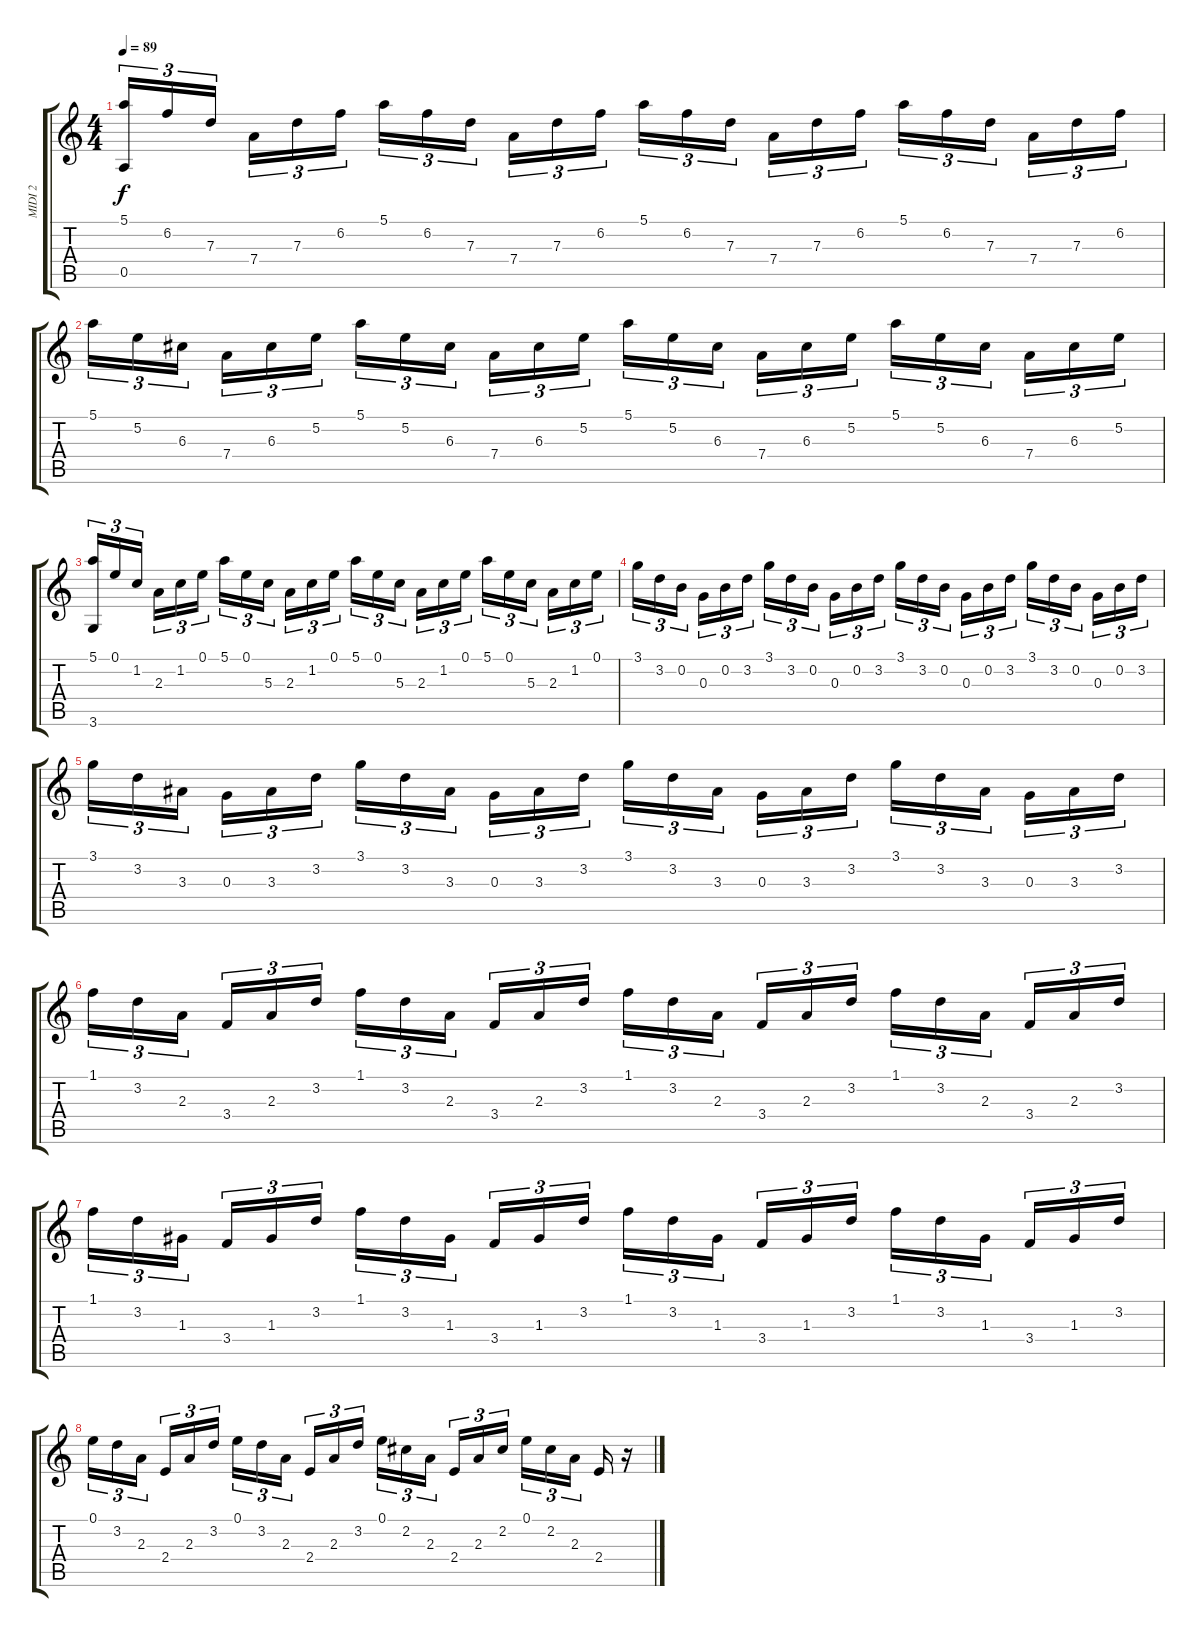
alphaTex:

\track ("MIDI 2" "MIDI 2") {instrument acousticguitarnylon}
\staff {score tabs}
\tuning (E4 B3 G3 D3 A2 E2) {hide}
\ts (4 4)
\tempo 89
\clef g2
\ks c
(5.1 0.5).16{tu (3 2) dy f} 6.2.16{tu (3 2)} 7.3.16{tu (3 2)} 7.4.16{tu (3 2)} 7.3.16{tu (3 2)} 6.2.16{tu (3 2)} 5.1.16{tu (3 2)} 6.2.16{tu (3 2)} 7.3.16{tu (3 2)} 7.4.16{tu (3 2)} 7.3.16{tu (3 2)} 6.2.16{tu (3 2)} 5.1.16{tu (3 2)} 6.2.16{tu (3 2)} 7.3.16{tu (3 2)} 7.4.16{tu (3 2)} 7.3.16{tu (3 2)} 6.2.16{tu (3 2)} 5.1.16{tu (3 2)} 6.2.16{tu (3 2)} 7.3.16{tu (3 2)} 7.4.16{tu (3 2)} 7.3.16{tu (3 2)} 6.2.16{tu (3 2)} |
5.1.16{tu (3 2)} 5.2.16{tu (3 2)} 6.3.16{tu (3 2)} 7.4.16{tu (3 2)} 6.3.16{tu (3 2)} 5.2.16{tu (3 2)} 5.1.16{tu (3 2)} 5.2.16{tu (3 2)} 6.3.16{tu (3 2)} 7.4.16{tu (3 2)} 6.3.16{tu (3 2)} 5.2.16{tu (3 2)} 5.1.16{tu (3 2)} 5.2.16{tu (3 2)} 6.3.16{tu (3 2)} 7.4.16{tu (3 2)} 6.3.16{tu (3 2)} 5.2.16{tu (3 2)} 5.1.16{tu (3 2)} 5.2.16{tu (3 2)} 6.3.16{tu (3 2)} 7.4.16{tu (3 2)} 6.3.16{tu (3 2)} 5.2.16{tu (3 2)} |
(5.1 3.6).16{tu (3 2)} 0.1.16{tu (3 2)} 1.2.16{tu (3 2)} 2.3.16{tu (3 2)} 1.2.16{tu (3 2)} 0.1.16{tu (3 2)} 5.1.16{tu (3 2)} 0.1.16{tu (3 2)} 5.3.16{tu (3 2)} 2.3.16{tu (3 2)} 1.2.16{tu (3 2)} 0.1.16{tu (3 2)} 5.1.16{tu (3 2)} 0.1.16{tu (3 2)} 5.3.16{tu (3 2)} 2.3.16{tu (3 2)} 1.2.16{tu (3 2)} 0.1.16{tu (3 2)} 5.1.16{tu (3 2)} 0.1.16{tu (3 2)} 5.3.16{tu (3 2)} 2.3.16{tu (3 2)} 1.2.16{tu (3 2)} 0.1.16{tu (3 2)} |
3.1.16{tu (3 2)} 3.2.16{tu (3 2)} 0.2.16{tu (3 2)} 0.3.16{tu (3 2)} 0.2.16{tu (3 2)} 3.2.16{tu (3 2)} 3.1.16{tu (3 2)} 3.2.16{tu (3 2)} 0.2.16{tu (3 2)} 0.3.16{tu (3 2)} 0.2.16{tu (3 2)} 3.2.16{tu (3 2)} 3.1.16{tu (3 2)} 3.2.16{tu (3 2)} 0.2.16{tu (3 2)} 0.3.16{tu (3 2)} 0.2.16{tu (3 2)} 3.2.16{tu (3 2)} 3.1.16{tu (3 2)} 3.2.16{tu (3 2)} 0.2.16{tu (3 2)} 0.3.16{tu (3 2)} 0.2.16{tu (3 2)} 3.2.16{tu (3 2)} |
3.1.16{tu (3 2)} 3.2.16{tu (3 2)} 3.3.16{tu (3 2)} 0.3.16{tu (3 2)} 3.3.16{tu (3 2)} 3.2.16{tu (3 2)} 3.1.16{tu (3 2)} 3.2.16{tu (3 2)} 3.3.16{tu (3 2)} 0.3.16{tu (3 2)} 3.3.16{tu (3 2)} 3.2.16{tu (3 2)} 3.1.16{tu (3 2)} 3.2.16{tu (3 2)} 3.3.16{tu (3 2)} 0.3.16{tu (3 2)} 3.3.16{tu (3 2)} 3.2.16{tu (3 2)} 3.1.16{tu (3 2)} 3.2.16{tu (3 2)} 3.3.16{tu (3 2)} 0.3.16{tu (3 2)} 3.3.16{tu (3 2)} 3.2.16{tu (3 2)} |
1.1.16{tu (3 2)} 3.2.16{tu (3 2)} 2.3.16{tu (3 2)} 3.4.16{tu (3 2)} 2.3.16{tu (3 2)} 3.2.16{tu (3 2)} 1.1.16{tu (3 2)} 3.2.16{tu (3 2)} 2.3.16{tu (3 2)} 3.4.16{tu (3 2)} 2.3.16{tu (3 2)} 3.2.16{tu (3 2)} 1.1.16{tu (3 2)} 3.2.16{tu (3 2)} 2.3.16{tu (3 2)} 3.4.16{tu (3 2)} 2.3.16{tu (3 2)} 3.2.16{tu (3 2)} 1.1.16{tu (3 2)} 3.2.16{tu (3 2)} 2.3.16{tu (3 2)} 3.4.16{tu (3 2)} 2.3.16{tu (3 2)} 3.2.16{tu (3 2)} |
1.1.16{tu (3 2)} 3.2.16{tu (3 2)} 1.3.16{tu (3 2)} 3.4.16{tu (3 2)} 1.3.16{tu (3 2)} 3.2.16{tu (3 2)} 1.1.16{tu (3 2)} 3.2.16{tu (3 2)} 1.3.16{tu (3 2)} 3.4.16{tu (3 2)} 1.3.16{tu (3 2)} 3.2.16{tu (3 2)} 1.1.16{tu (3 2)} 3.2.16{tu (3 2)} 1.3.16{tu (3 2)} 3.4.16{tu (3 2)} 1.3.16{tu (3 2)} 3.2.16{tu (3 2)} 1.1.16{tu (3 2)} 3.2.16{tu (3 2)} 1.3.16{tu (3 2)} 3.4.16{tu (3 2)} 1.3.16{tu (3 2)} 3.2.16{tu (3 2)} |
0.1.16{tu (3 2)} 3.2.16{tu (3 2)} 2.3.16{tu (3 2)} 2.4.16{tu (3 2)} 2.3.16{tu (3 2)} 3.2.16{tu (3 2)} 0.1.16{tu (3 2)} 3.2.16{tu (3 2)} 2.3.16{tu (3 2)} 2.4.16{tu (3 2)} 2.3.16{tu (3 2)} 3.2.16{tu (3 2)} 0.1.16{tu (3 2)} 2.2.16{tu (3 2)} 2.3.16{tu (3 2)} 2.4.16{tu (3 2)} 2.3.16{tu (3 2)} 2.2.16{tu (3 2)} 0.1.16{tu (3 2)} 2.2.16{tu (3 2)} 2.3.16{tu (3 2)} 2.4.16 r.16
